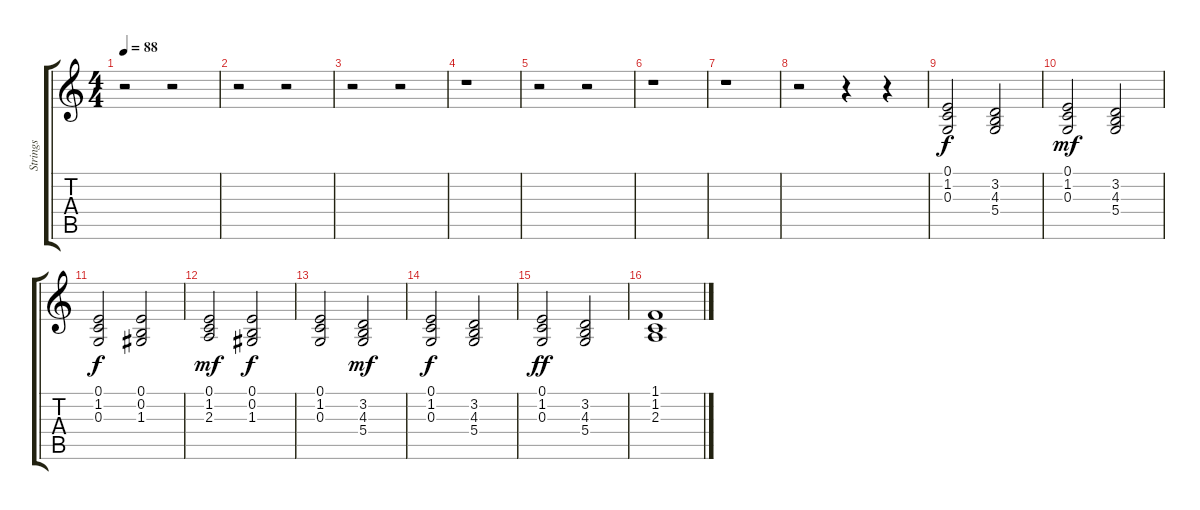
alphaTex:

\track ("Strings" "Strings") {instrument stringensemble1}
\staff {score tabs}
\tuning (E4 B3 G3 D3 A2 E2) {hide}
\ts (4 4)
\tempo 88
\clef g2
\ks c
r.2{dy f} r.2 |
r.2 r.2 |
r.2 r.2 |
r.1 |
r.2 r.2 |
r.1 |
r.1 |
r.2 r.4 r.4 |
(0.1 1.2 0.3).2 (3.2 4.3 5.4).2 |
(0.1 1.2 0.3).2{dy mf} (3.2 4.3 5.4).2 |
(0.1 1.2 0.3).2{dy f} (0.1 0.2 1.3).2 |
(0.1 1.2 2.3).2{dy mf} (0.1 0.2 1.3).2{dy f} |
(0.1 1.2 0.3).2 (3.2 4.3 5.4).2{dy mf} |
(0.1 1.2 0.3).2{dy f} (3.2 4.3 5.4).2 |
(0.1 1.2 0.3).2{dy ff} (3.2 4.3 5.4).2 |
(1.1 1.2 2.3).1
